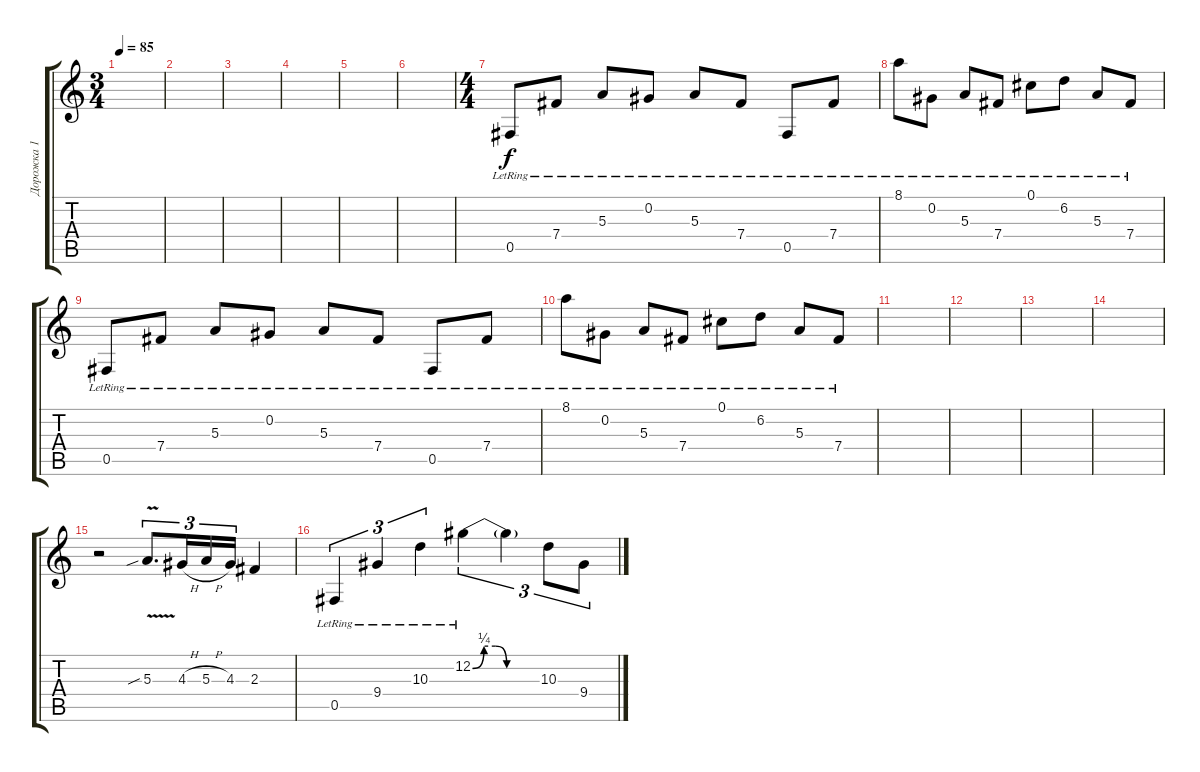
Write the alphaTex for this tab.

\track ("Дорожка 1" "Дорожка 1") {instrument electricguitarjazz}
\staff {score tabs}
\tuning (Db4 Ab3 E3 B2 Gb2 Db2) {hide}
\ts (3 4)
\tempo 85
\clef g2
\ks c
|
|
|
|
|
|
\ts (4 4)
0.5{lr}.8 7.4{lr}.8 5.3{lr}.8 0.2{lr}.8 5.3{lr}.8 7.4{lr}.8 0.5{lr}.8 7.4{lr}.8 |
8.1{lr}.8 0.2{lr}.8 5.3{lr}.8 7.4{lr}.8 0.1{lr}.8 6.2{lr}.8 5.3{lr}.8 7.4{lr}.8 |
0.5{lr}.8 7.4{lr}.8 5.3{lr}.8 0.2{lr}.8 5.3{lr}.8 7.4{lr}.8 0.5{lr}.8 7.4{lr}.8 |
8.1{lr}.8 0.2{lr}.8 5.3{lr}.8 7.4{lr}.8 0.1{lr}.8 6.2{lr}.8 5.3{lr}.8 7.4{lr}.8 |
|
|
|
|
r.2{instrument distortionguitar} 5.3{v sib}.8{d tu (3 2)} 4.3{h}.16{tu (3 2)} 5.3{h}.16{tu (3 2)} 4.3.16{tu (3 2)} 2.3.4 |
0.5{lr}.4{tu (3 2)} 9.4{lr}.4{tu (3 2)} 10.3{lr}.4{tu (3 2)} 12.2{be (custom 0 0 10 1 20 1 30 0 60 0) lr}.4{tu (3 2)} 12.2{t}.4{tu (3 2)} 10.3.8{tu (3 2)} 9.4.8{tu (3 2)}
